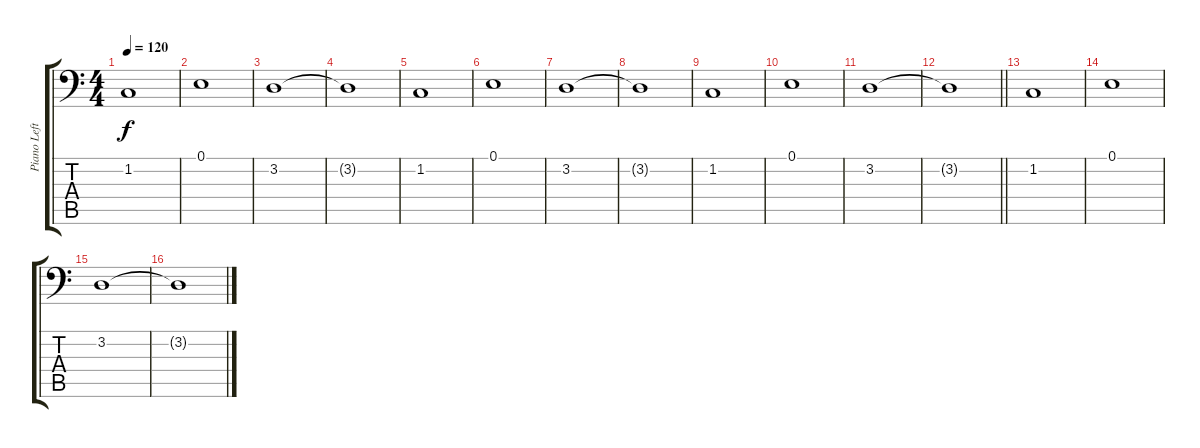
\track ("Piano Left" "Piano Left") {instrument acousticgrandpiano}
\staff {score tabs}
\tuning (E3 B2 G2 D2 A1 E1) {hide}
\ts (4 4)
\tempo 120
\clef f4
\ks c
1.2.1{dy f} |
0.1.1 |
3.2.1 |
3.2{t}.1 |
1.2.1 |
0.1.1 |
3.2.1 |
3.2{t}.1 |
1.2.1 |
0.1.1 |
3.2.1 |
\barLineRight lightlight
3.2{t}.1 |
1.2.1 |
0.1.1 |
3.2.1 |
3.2{t}.1
